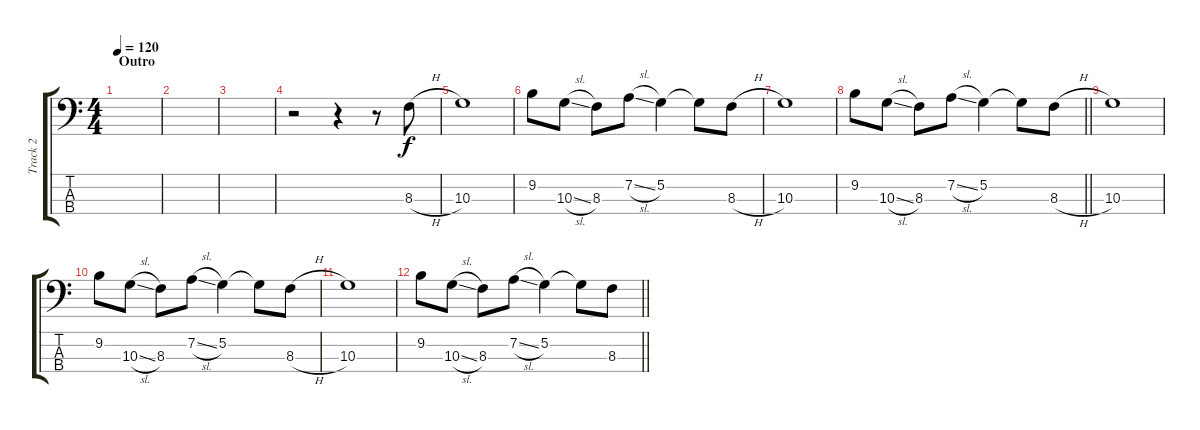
\track ("Track 2" "Track 2") {instrument electricbasspick}
\staff {score tabs}
\tuning (G2 D2 A1 E1) {hide}
\ts (4 4)
\section ("" "Outro")
\tempo 120
\clef f4
\ks c
|
|
|
r.2 r.4 r.8 8.3{h}.8 |
10.3.1 |
9.2.8 10.3{sl}.8 8.3.8 7.2{sl}.8 5.2.4 5.2{t}.8 8.3{h}.8 |
10.3.1 |
\barLineRight lightlight
9.2.8 10.3{sl}.8 8.3.8 7.2{sl}.8 5.2.4 5.2{t}.8 8.3{h}.8 |
10.3.1{volume 0} |
9.2.8 10.3{sl}.8 8.3.8 7.2{sl}.8 5.2.4 5.2{t}.8 8.3{h}.8 |
10.3.1 |
\barLineRight lightlight
9.2.8 10.3{sl}.8 8.3.8 7.2{sl}.8 5.2.4 5.2{t}.8 8.3.8
